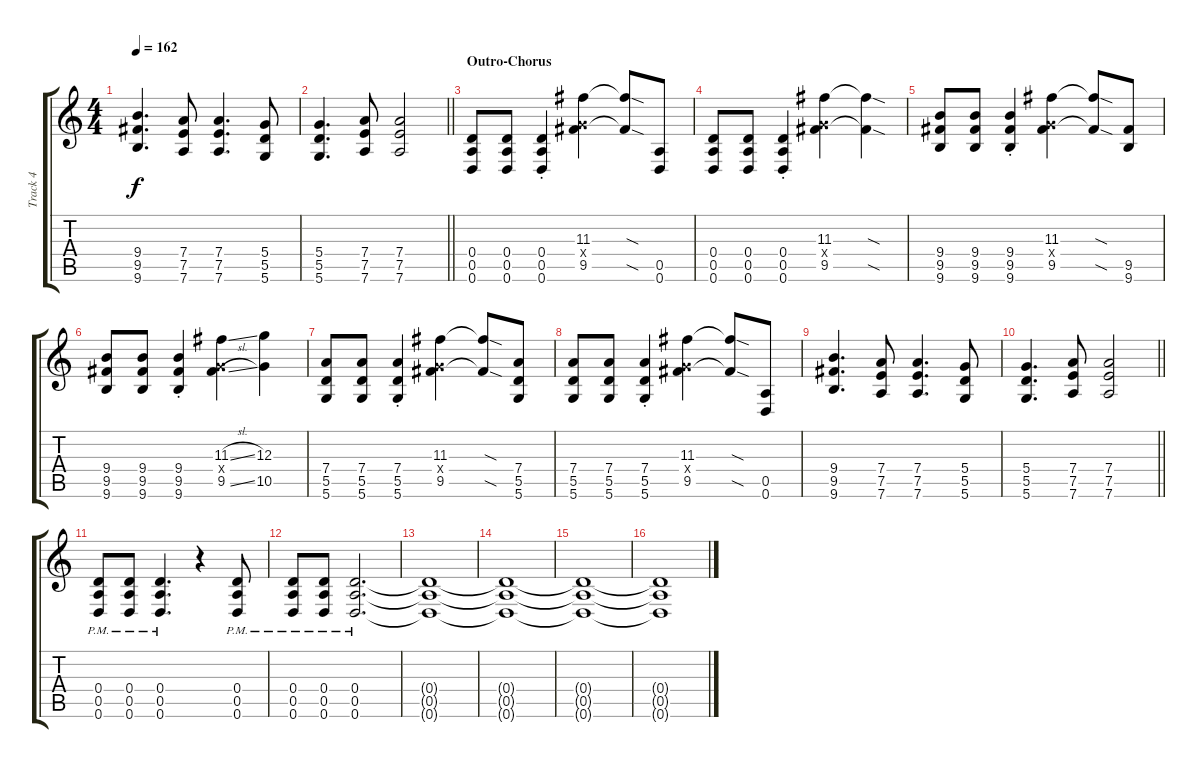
\track ("Track 4" "Track 4") {instrument distortionguitar}
\staff {score tabs}
\tuning (E4 B3 G3 D3 A2 D2) {hide}
\ts (4 4)
\tempo 162
\clef g2
\ks c
(9.4 9.5 9.6).4{d dy f} (7.4 7.5 7.6).8 (7.4 7.5 7.6).4{d} (5.4 5.5 5.6).8 |
\barLineRight lightlight
(5.4 5.5 5.6).4{d} (7.4 7.5 7.6).8 (7.4 7.5 7.6).2 |
\section ("" "Outro-Chorus")
(0.4 0.5 0.6).8 (0.4 0.5 0.6).8 (0.4{st} 0.5{st} 0.6{st}).4 (11.3 5.4{x} 9.5).4 (11.3{sod t} 9.5{sod t}).8 (0.5 0.6).8 |
(0.4 0.5 0.6).8 (0.4 0.5 0.6).8 (0.4{st} 0.5{st} 0.6{st}).4 (11.3 5.4{x} 9.5).4 (11.3{sod t} 9.5{sod t}).4 |
(9.4 9.5 9.6).8 (9.4 9.5 9.6).8 (9.4{st} 9.5{st} 9.6{st}).4 (11.3 5.4{x} 9.5).4 (11.3{sod t} 9.5{sod t}).8 (9.5 9.6).8 |
(9.4 9.5 9.6).8 (9.4 9.5 9.6).8 (9.4{st} 9.5{st} 9.6{st}).4 (11.3{sl} 5.4{x} 9.5{sl}).4 (12.3 10.5).4 |
(7.4 5.5 5.6).8 (7.4 5.5 5.6).8 (7.4{st} 5.5{st} 5.6{st}).4 (11.3 5.4{x} 9.5).4 (11.3{sod t} 9.5{sod t}).8 (7.4 5.5 5.6).8 |
(7.4 5.5 5.6).8 (7.4 5.5 5.6).8 (7.4{st} 5.5{st} 5.6{st}).4 (11.3 5.4{x} 9.5).4 (11.3{sod t} 9.5{sod t}).8 (0.5 0.6).8 |
(9.4 9.5 9.6).4{d} (7.4 7.5 7.6).8 (7.4 7.5 7.6).4{d} (5.4 5.5 5.6).8 |
\barLineRight lightlight
(5.4 5.5 5.6).4{d} (7.4 7.5 7.6).8 (7.4 7.5 7.6).2 |
(0.4{pm} 0.5{pm} 0.6{pm}).8 (0.4{pm} 0.5{pm} 0.6{pm}).8 (0.4{pm} 0.5{pm} 0.6{pm}).4{d} r.4 (0.4{pm} 0.5{pm} 0.6{pm}).8 |
(0.4{pm} 0.5{pm} 0.6{pm}).8 (0.4{pm} 0.5{pm} 0.6{pm}).8 (0.4{pm} 0.5{pm} 0.6{pm}).2{d} |
(0.4{t} 0.5{t} 0.6{t}).1 |
(0.4{t} 0.5{t} 0.6{t}).1 |
(0.4{t} 0.5{t} 0.6{t}).1 |
(0.4{t} 0.5{t} 0.6{t}).1
